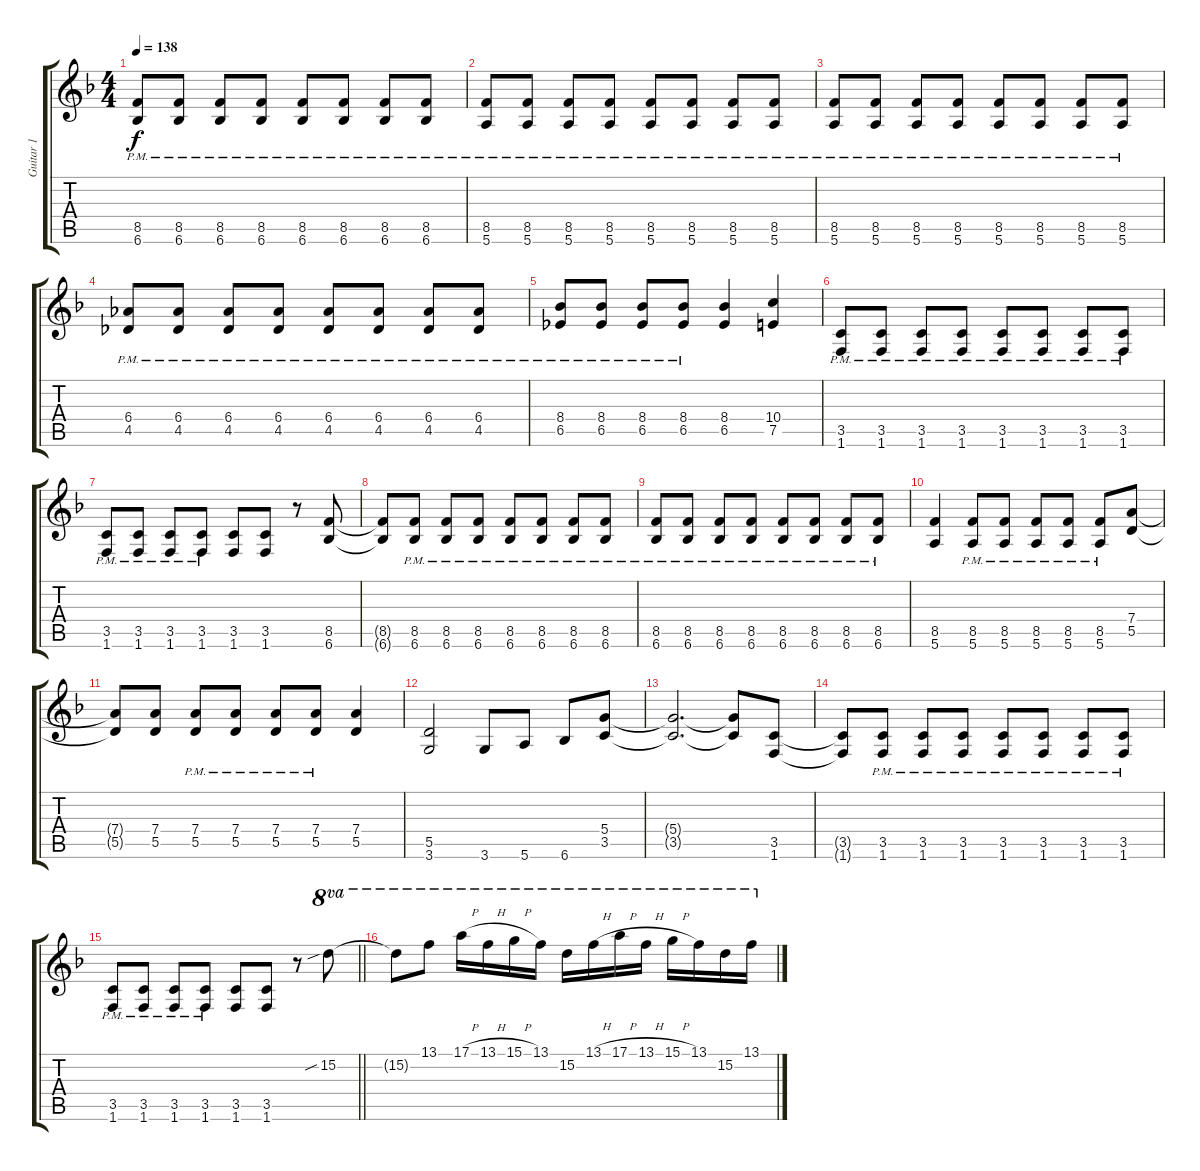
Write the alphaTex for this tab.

\track ("Guitar 1" "Guitar 1") {instrument overdrivenguitar}
\staff {score tabs}
\tuning (E4 B3 G3 D3 A2 E2) {hide}
\ts (4 4)
\tempo 138
\clef g2
\ks f
(8.5{pm} 6.6{pm}).8{dy f} (8.5{pm} 6.6{pm}).8 (8.5{pm} 6.6{pm}).8 (8.5{pm} 6.6{pm}).8 (8.5{pm} 6.6{pm}).8 (8.5{pm} 6.6{pm}).8 (8.5{pm} 6.6{pm}).8 (8.5{pm} 6.6{pm}).8 |
(8.5{pm} 5.6{pm}).8 (8.5{pm} 5.6{pm}).8 (8.5{pm} 5.6{pm}).8 (8.5{pm} 5.6{pm}).8 (8.5{pm} 5.6{pm}).8 (8.5{pm} 5.6{pm}).8 (8.5{pm} 5.6{pm}).8 (8.5{pm} 5.6{pm}).8 |
(8.5{pm} 5.6{pm}).8 (8.5{pm} 5.6{pm}).8 (8.5{pm} 5.6{pm}).8 (8.5{pm} 5.6{pm}).8 (8.5{pm} 5.6{pm}).8 (8.5{pm} 5.6{pm}).8 (8.5{pm} 5.6{pm}).8 (8.5{pm} 5.6{pm}).8 |
(6.4{pm} 4.5{pm}).8 (6.4{pm} 4.5{pm}).8 (6.4{pm} 4.5{pm}).8 (6.4{pm} 4.5{pm}).8 (6.4{pm} 4.5{pm}).8 (6.4{pm} 4.5{pm}).8 (6.4{pm} 4.5{pm}).8 (6.4{pm} 4.5{pm}).8 |
(8.4{pm} 6.5{pm}).8 (8.4{pm} 6.5{pm}).8 (8.4{pm} 6.5{pm}).8 (8.4{pm} 6.5{pm}).8 (8.4 6.5).4 (10.4 7.5).4 |
(3.5{pm} 1.6{pm}).8 (3.5{pm} 1.6{pm}).8 (3.5{pm} 1.6{pm}).8 (3.5{pm} 1.6{pm}).8 (3.5{pm} 1.6{pm}).8 (3.5{pm} 1.6{pm}).8 (3.5{pm} 1.6{pm}).8 (3.5{pm} 1.6{pm}).8 |
(3.5{pm} 1.6{pm}).8 (3.5{pm} 1.6{pm}).8 (3.5{pm} 1.6{pm}).8 (3.5{pm} 1.6{pm}).8 (3.5 1.6).8 (3.5 1.6).8 r.8 (8.5 6.6).8 |
(8.5{t} 6.6{t}).8 (8.5{pm} 6.6{pm}).8 (8.5{pm} 6.6{pm}).8 (8.5{pm} 6.6{pm}).8 (8.5{pm} 6.6{pm}).8 (8.5{pm} 6.6{pm}).8 (8.5{pm} 6.6{pm}).8 (8.5{pm} 6.6{pm}).8 |
(8.5{pm} 6.6{pm}).8 (8.5{pm} 6.6{pm}).8 (8.5{pm} 6.6{pm}).8 (8.5{pm} 6.6{pm}).8 (8.5{pm} 6.6{pm}).8 (8.5{pm} 6.6{pm}).8 (8.5{pm} 6.6{pm}).8 (8.5{pm} 6.6{pm}).8 |
(8.5 5.6).4 (8.5{pm} 5.6{pm}).8 (8.5{pm} 5.6{pm}).8 (8.5{pm} 5.6{pm}).8 (8.5{pm} 5.6{pm}).8 (8.5{pm} 5.6{pm}).8 (7.4 5.5).8 |
(7.4{t} 5.5{t}).8 (7.4 5.5).8 (7.4{pm} 5.5{pm}).8 (7.4{pm} 5.5{pm}).8 (7.4{pm} 5.5{pm}).8 (7.4{pm} 5.5{pm}).8 (7.4 5.5).4 |
(5.5 3.6).2 3.6.8 5.6.8 6.6.8 (5.4 3.5).8 |
(5.4{t} 3.5{t}).2{d} (5.4{t} 3.5{t}).8 (3.5 1.6).8 |
(3.5{t} 1.6{t}).8 (3.5{pm} 1.6{pm}).8 (3.5{pm} 1.6{pm}).8 (3.5{pm} 1.6{pm}).8 (3.5{pm} 1.6{pm}).8 (3.5{pm} 1.6{pm}).8 (3.5{pm} 1.6{pm}).8 (3.5{pm} 1.6{pm}).8 |
\barLineRight lightlight
(3.5{pm} 1.6{pm}).8 (3.5{pm} 1.6{pm}).8 (3.5{pm} 1.6{pm}).8 (3.5{pm} 1.6{pm}).8 (3.5 1.6).8 (3.5 1.6).8 r.8 15.2{sib}.8{ot 8va} |
15.2{t}.8{ot 8va} 13.1.8{ot 8va} 17.1{h}.16{ot 8va} 13.1{h}.16{ot 8va} 15.1{h}.16{ot 8va} 13.1.16{ot 8va} 15.2.16{ot 8va} 13.1{h}.16{ot 8va} 17.1{h}.16{ot 8va} 13.1{h}.16{ot 8va} 15.1{h}.16{ot 8va} 13.1.16{ot 8va} 15.2.16{ot 8va} 13.1{h}.16{ot 8va}
